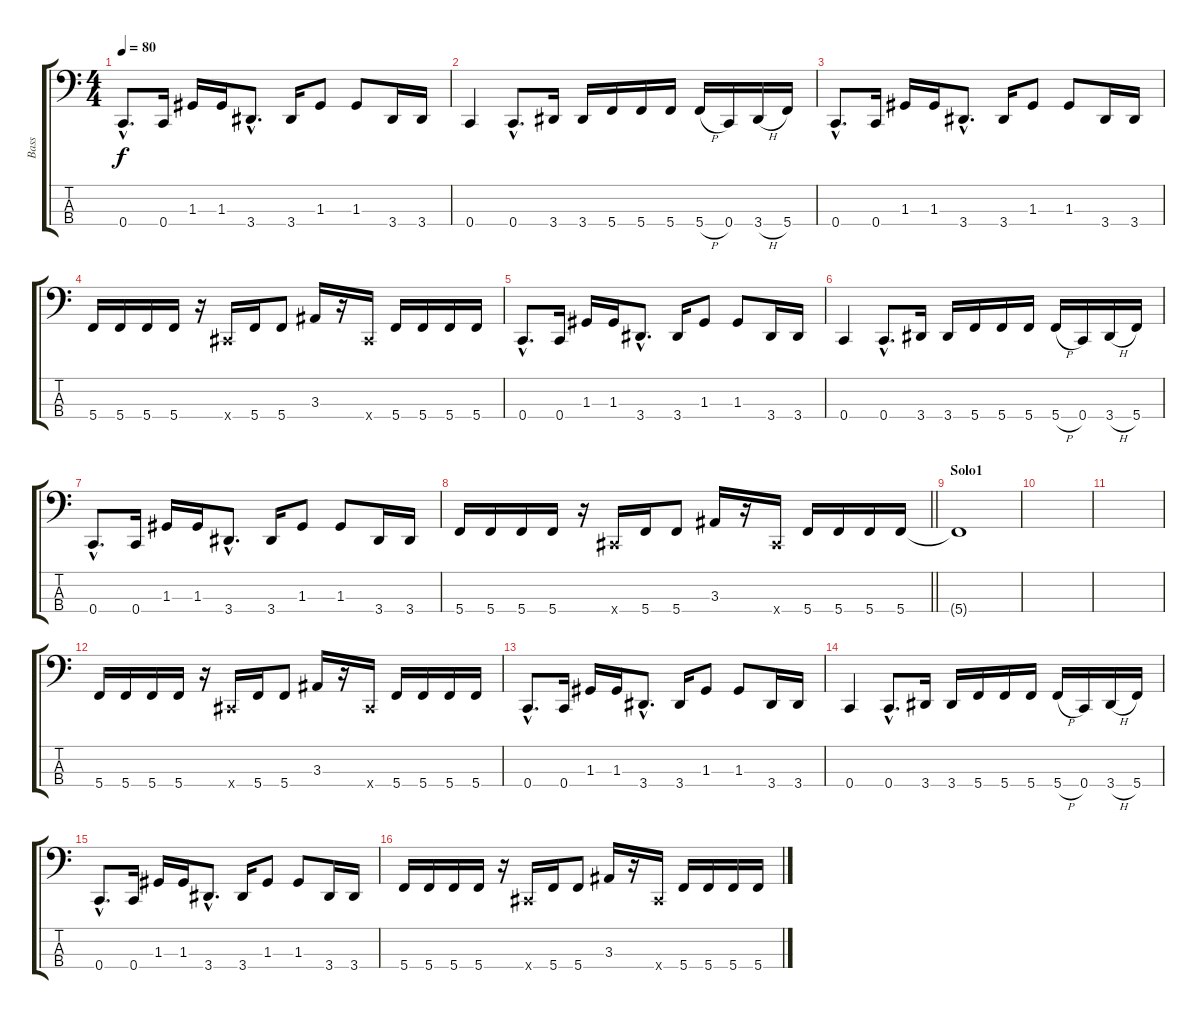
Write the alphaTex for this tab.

\track ("Bass" "Bass") {instrument electricbasspick}
\staff {score tabs}
\tuning (F2 C2 G1 C1) {hide}
\ts (4 4)
\tempo 80
\clef f4
\ks c
0.4{hac}.8{d dy f} 0.4.16 1.3.16 1.3.16 3.4{hac}.8{d} 3.4.16 1.3.8 1.3.8 3.4.16 3.4.16 |
0.4.4 0.4{hac}.8{d} 3.4.16 3.4.16 5.4.16 5.4.16 5.4.16 5.4{h}.16 0.4.16 3.4{h}.16 5.4.16 |
0.4{hac}.8{d} 0.4.16 1.3.16 1.3.16 3.4{hac}.8{d} 3.4.16 1.3.8 1.3.8 3.4.16 3.4.16 |
5.4.16 5.4.16 5.4.16 5.4.16 r.16 1.4{x}.16 5.4.16 5.4.8 3.3.16 r.16 1.4{x}.16 5.4.16 5.4.16 5.4.16 5.4.16 |
0.4{hac}.8{d} 0.4.16 1.3.16 1.3.16 3.4{hac}.8{d} 3.4.16 1.3.8 1.3.8 3.4.16 3.4.16 |
0.4.4 0.4{hac}.8{d} 3.4.16 3.4.16 5.4.16 5.4.16 5.4.16 5.4{h}.16 0.4.16 3.4{h}.16 5.4.16 |
0.4{hac}.8{d} 0.4.16 1.3.16 1.3.16 3.4{hac}.8{d} 3.4.16 1.3.8 1.3.8 3.4.16 3.4.16 |
\barLineRight lightlight
5.4.16 5.4.16 5.4.16 5.4.16 r.16 1.4{x}.16 5.4.16 5.4.8 3.3.16 r.16 1.4{x}.16 5.4.16 5.4.16 5.4.16 5.4.16 |
\section ("" "Solo1")
5.4{t}.1 |
|
|
5.4.16 5.4.16 5.4.16 5.4.16 r.16 1.4{x}.16 5.4.16 5.4.8 3.3.16 r.16 1.4{x}.16 5.4.16 5.4.16 5.4.16 5.4.16 |
0.4{hac}.8{d} 0.4.16 1.3.16 1.3.16 3.4{hac}.8{d} 3.4.16 1.3.8 1.3.8 3.4.16 3.4.16 |
0.4.4 0.4{hac}.8{d} 3.4.16 3.4.16 5.4.16 5.4.16 5.4.16 5.4{h}.16 0.4.16 3.4{h}.16 5.4.16 |
0.4{hac}.8{d} 0.4.16 1.3.16 1.3.16 3.4{hac}.8{d} 3.4.16 1.3.8 1.3.8 3.4.16 3.4.16 |
5.4.16 5.4.16 5.4.16 5.4.16 r.16 1.4{x}.16 5.4.16 5.4.8 3.3.16 r.16 1.4{x}.16 5.4.16 5.4.16 5.4.16 5.4.16
